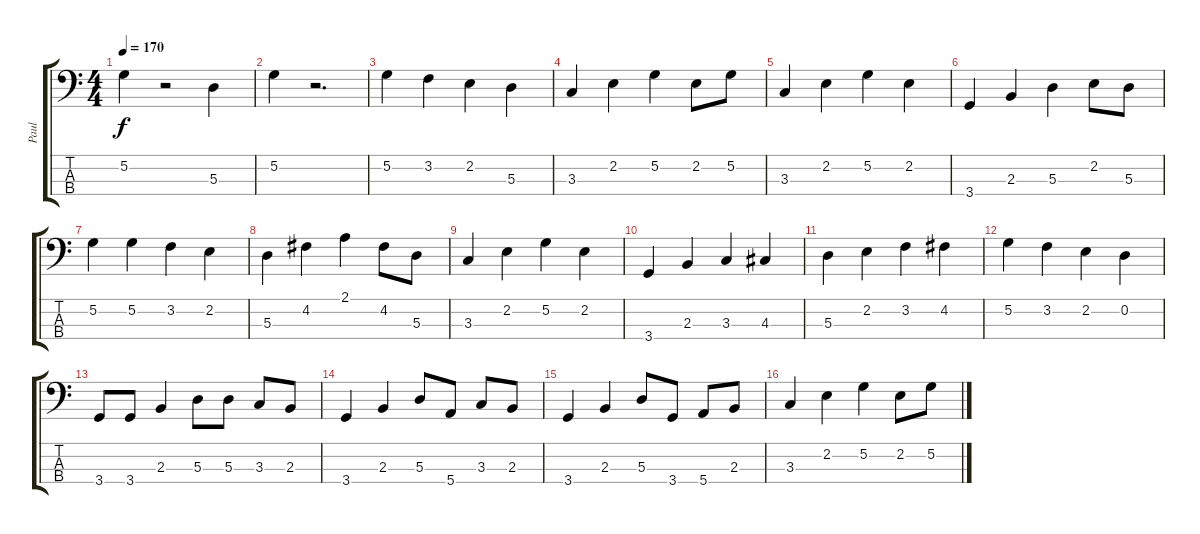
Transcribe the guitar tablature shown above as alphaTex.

\track ("Paul" "Paul") {instrument electricbassfinger}
\staff {score tabs}
\tuning (G2 D2 A1 E1) {hide}
\ts (4 4)
\tempo 170
\clef f4
\ks c
5.2.4{dy f} r.2 5.3.4 |
5.2.4 r.2{d} |
5.2.4 3.2.4 2.2.4 5.3.4 |
3.3.4 2.2.4 5.2.4 2.2.8 5.2.8 |
3.3.4 2.2.4 5.2.4 2.2.4 |
3.4.4 2.3.4 5.3.4 2.2.8 5.3.8 |
5.2.4 5.2.4 3.2.4 2.2.4 |
5.3.4 4.2.4 2.1.4 4.2.8 5.3.8 |
3.3.4 2.2.4 5.2.4 2.2.4 |
3.4.4 2.3.4 3.3.4 4.3.4 |
5.3.4 2.2.4 3.2.4 4.2.4 |
5.2.4 3.2.4 2.2.4 0.2.4 |
3.4.8 3.4.8 2.3.4 5.3.8 5.3.8 3.3.8 2.3.8 |
3.4.4 2.3.4 5.3.8 5.4.8 3.3.8 2.3.8 |
3.4.4 2.3.4 5.3.8 3.4.8 5.4.8 2.3.8 |
3.3.4 2.2.4 5.2.4 2.2.8 5.2.8
